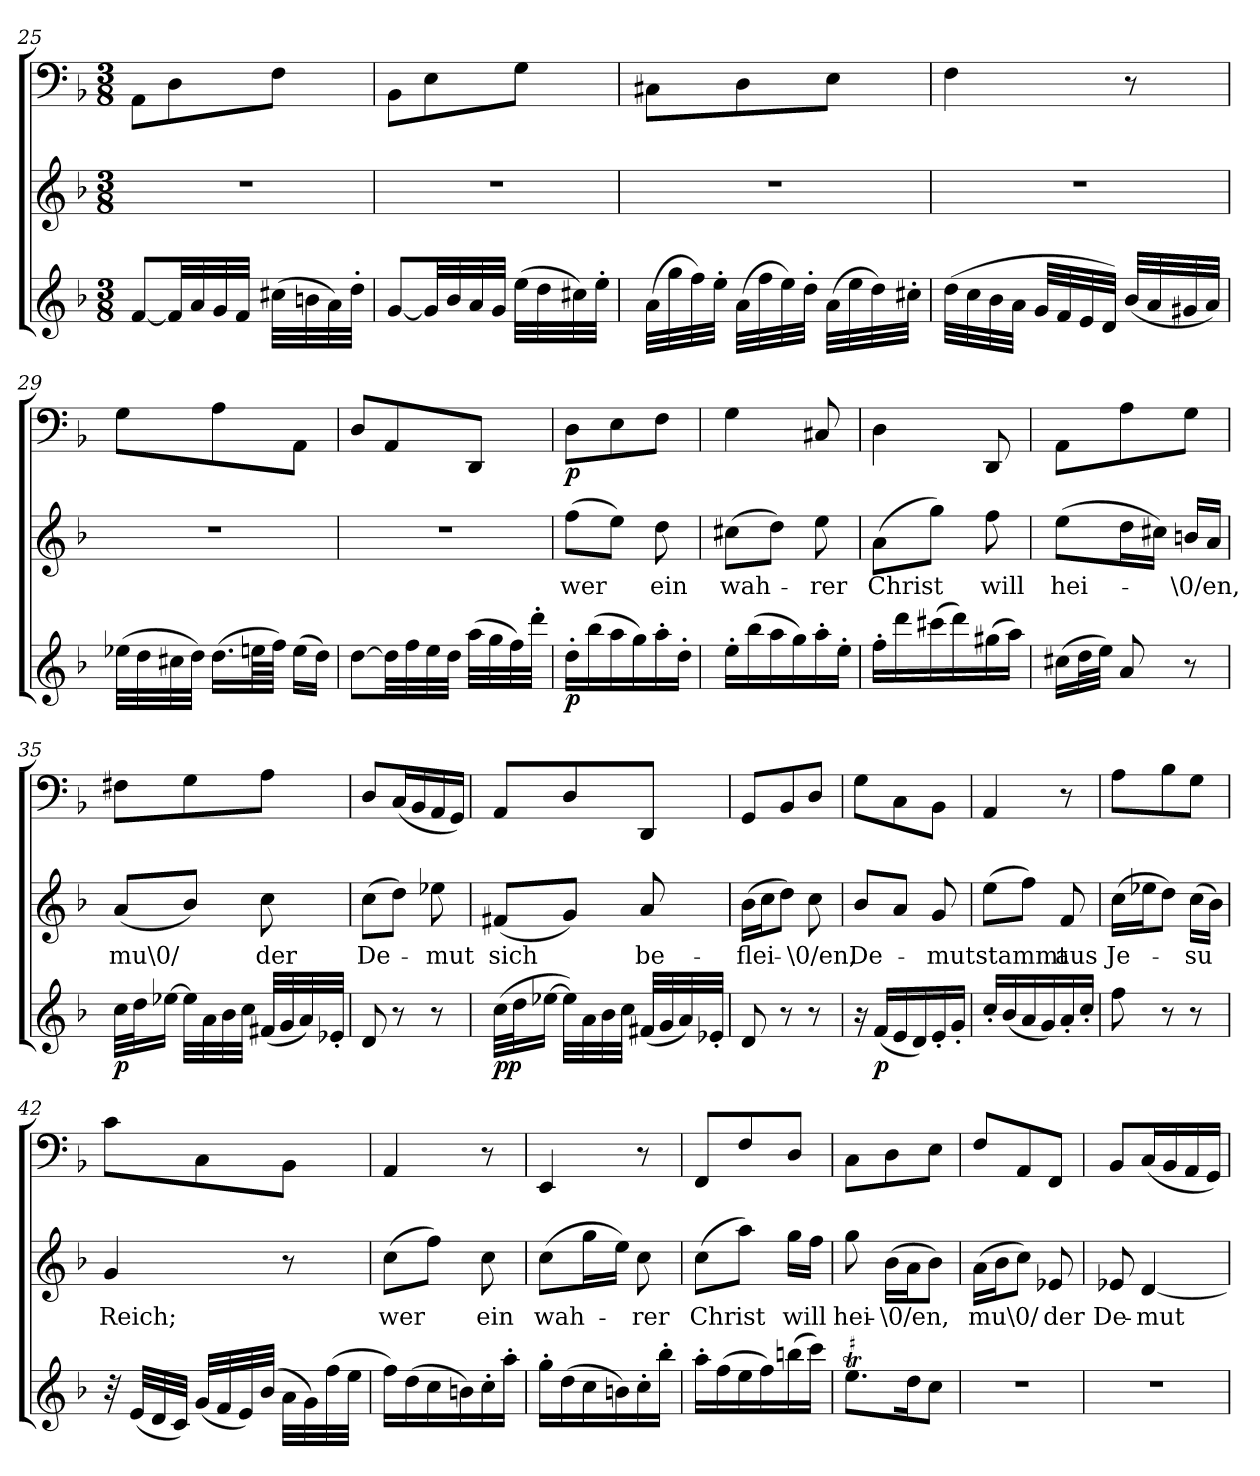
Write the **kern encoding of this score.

**kern	**dynam	**kern	**text	**kern	**dynam
*part3	*part3	*part2	*part2	*part1	*part1
*staff3	*staff3	*staff2	*staff2	*staff1	*staff1
*clefG2	*	*clefG2	*	*clefF4	*
*k[b-]	*	*k[b-]	*	*k[b-]	*
*d:	*	*d:	*	*d:	*
*M3/8	*	*M3/8	*	*M3/8	*
=25	=25	=25	=25	=25	=25
[8f/L	.	4.r	.	8AA\L	.
32f/LL]	.	.	.	8D\	.
32a/	.	.	.	.	.
32g/	.	.	.	.	.
32f/JJJ	.	.	.	.	.
(32cc#X\LLL	.	.	.	8F\J	.
32bn\	.	.	.	.	.
32a\)	.	.	.	.	.
32dd'\JJJ	.	.	.	.	.
=26	=26	=26	=26	=26	=26
[8g/L	.	4.r	.	8BB-\L	.
32g/LL]	.	.	.	8E\	.
32b-/	.	.	.	.	.
32a/	.	.	.	.	.
32g/JJJ	.	.	.	.	.
(32ee\LLL	.	.	.	8G\J	.
32dd\	.	.	.	.	.
32cc#X\)	.	.	.	.	.
32ee'\JJJ	.	.	.	.	.
=27	=27	=27	=27	=27	=27
(32a\LLL	.	4.r	.	8C#X\L	.
32gg\	.	.	.	.	.
32ff\)	.	.	.	.	.
32ee'\JJJ	.	.	.	.	.
(32a\LLL	.	.	.	8D\	.
32ff\	.	.	.	.	.
32ee\)	.	.	.	.	.
32dd'\JJJ	.	.	.	.	.
(32a\LLL	.	.	.	8E\J	.
32ee\	.	.	.	.	.
32dd\)	.	.	.	.	.
32cc#X'\JJJ	.	.	.	.	.
=28	=28	=28	=28	=28	=28
(32dd\LLL	.	4.r	.	4F\	.
32cc\	.	.	.	.	.
32b-\	.	.	.	.	.
32a\JJJ	.	.	.	.	.
32g/LLL	.	.	.	.	.
32f/	.	.	.	.	.
32e/	.	.	.	.	.
32d/JJJ)	.	.	.	.	.
(32b-/LLL	.	.	.	8r	.
32a/	.	.	.	.	.
32g#X/	.	.	.	.	.
32a/JJJ)	.	.	.	.	.
=29	=29	=29	=29	=29	=29
(32ee-X\LLL	.	4.r	.	8G\L	.
32dd\	.	.	.	.	.
32cc#X\	.	.	.	.	.
32dd\JJJ)	.	.	.	.	.
(16.dd\LL	.	.	.	8A\	.
64een\LL	.	.	.	.	.
64ff\JJJJ)	.	.	.	.	.
(16ee\LL	.	.	.	8AA\J	.
16dd\JJ)	.	.	.	.	.
=30	=30	=30	=30	=30	=30
[8dd\L	.	4.r	.	8D/L	.
32dd\LL]	.	.	.	8AA/	.
32ff\	.	.	.	.	.
32ee\	.	.	.	.	.
32dd\JJJ	.	.	.	.	.
(32aa\LLL	.	.	.	8DD/J	.
32gg\	.	.	.	.	.
32ff\)	.	.	.	.	.
32ddd'\JJJ	.	.	.	.	.
=31	=31	=31	=31	=31	=31
16dd'\LL	p	(8ff\L	wer	8D\L	p
(16bb-\	.	.	.	.	.
16aa\	.	8ee\J)	.	8E\	.
16gg\)	.	.	.	.	.
16aa'\	.	8dd\	ein	8F\J	.
16dd'\JJ	.	.	.	.	.
=32	=32	=32	=32	=32	=32
16ee'\LL	.	(8cc#X\L	wah-	4G\	.
(16bb-\	.	.	.	.	.
16aa\	.	8dd\J)	.	.	.
16gg\)	.	.	.	.	.
16aa'\	.	8ee\	-rer	8C#X/	.
16ee'\JJ	.	.	.	.	.
=33	=33	=33	=33	=33	=33
16ff'\LL	.	(8a\L	Christ	4D\	.
16ddd\	.	.	.	.	.
(16ccc#X\	.	8gg\J)	.	.	.
16ddd\)	.	.	.	.	.
(16gg#X\	.	8ff\	will	8DD/	.
16aa\JJ)	.	.	.	.	.
=34	=34	=34	=34	=34	=34
(16cc#X\LL	.	(8ee\L	hei-	8AA\L	.
32dd\L	.	.	.	.	.
32ee\JJJ)	.	.	.	.	.
8a/	.	16dd\L	.	8A\	.
.	.	16cc#X\JJ)	.	.	.
8r	.	16bn/LL	-\0/en,	8G\J	.
.	.	16a/JJ	.	.	.
=35	=35	=35	=35	=35	=35
32cc\LLL	p	(8a/L	mu\0/	8F#X\L	.
32dd\J	.	.	.	.	.
[16ee-X\JJ	.	.	.	.	.
32ee-\LLL]	.	8b-/J)	.	8G\	.
32a\	.	.	.	.	.
32b-\	.	.	.	.	.
32cc\JJJ	.	.	.	.	.
(32f#X/LLL	.	8cc\	der	8A\J	.
32g/	.	.	.	.	.
32a/)	.	.	.	.	.
32e-X'/JJJ	.	.	.	.	.
=36	=36	=36	=36	=36	=36
8d/	.	(8cc\L	De-	8D/L	.
8r	.	8dd\J)	.	(16C/L	.
.	.	.	.	16BB-/	.
8r	.	8ee-X\	-mut	16AA/	.
.	.	.	.	16GG/JJ)	.
=37	=37	=37	=37	=37	=37
(32cc\LLL	pp	(8f#X/L	sich	8AA/L	.
32dd\J	.	.	.	.	.
[16ee-X\JJ	.	.	.	.	.
32ee-\LLL])	.	8g/J)	.	8D/	.
32a\	.	.	.	.	.
32b-\	.	.	.	.	.
32cc\JJJ	.	.	.	.	.
(32f#X/LLL	.	8a/	be-	8DD/J	.
32g/	.	.	.	.	.
32a/)	.	.	.	.	.
32e-X'/JJJ	.	.	.	.	.
=38	=38	=38	=38	=38	=38
8d/	.	(16b-\LL	-flei-	8GG/L	.
.	.	16cc\J	.	.	.
8r	.	8dd\J)	.	8BB-/	.
8r	.	8cc\	-\0/en,	8D/J	.
=39	=39	=39	=39	=39	=39
16r	.	8b-/L	De-	8G\L	.
(16f/LL	p	.	.	.	.
16e/	.	8a/J	.	8C\	.
16d/)	.	.	.	.	.
16e'/	.	8g/	-mut	8BB-\J	.
16g'/JJ	.	.	.	.	.
=40	=40	=40	=40	=40	=40
16cc'/LL	.	(8ee\L	stammt	4AA/	.
(16b-/	.	.	.	.	.
16a/	.	8ff\J)	.	.	.
16g/)	.	.	.	.	.
16a'/	.	8f/	aus	8r	.
16cc'/JJ	.	.	.	.	.
=41	=41	=41	=41	=41	=41
8ff\	.	(16cc\LL	Je-	8A\L	.
.	.	16ee-X\J	.	.	.
8r	.	8dd\J)	.	8B-\	.
8r	.	(16cc\LL	-su	8G\J	.
.	.	16b-\JJ)	.	.	.
=42	=42	=42	=42	=42	=42
32r	.	4g/	Reich;	8c\L	.
(32e/LLL	.	.	.	.	.
32d/	.	.	.	.	.
32c/JJJ)	.	.	.	.	.
(32g/LLL	.	.	.	8C\	.
32f/	.	.	.	.	.
32e/)	.	.	.	.	.
(32b-/JJJ	.	.	.	.	.
32a\LLL	.	8r	.	8BB-\J	.
32g\)	.	.	.	.	.
(32ff\	.	.	.	.	.
32ee\JJJ	.	.	.	.	.
=43	=43	=43	=43	=43	=43
16ff\LL)	.	(8cc\L	wer	4AA/	.
(16dd\	.	.	.	.	.
16cc\	.	8ff\J)	.	.	.
16bn\)	.	.	.	.	.
16cc'\	.	8cc\	ein	8r	.
16aa'\JJ	.	.	.	.	.
=44	=44	=44	=44	=44	=44
16gg'\LL	.	(8cc\L	wah-	4EE/	.
(16dd\	.	.	.	.	.
16cc\	.	16gg\L	.	.	.
16bn\)	.	16ee\JJ)	.	.	.
16cc'\	.	8cc\	-rer	8r	.
16bb-'\JJ	.	.	.	.	.
=45	=45	=45	=45	=45	=45
16aa'\LL	.	(8cc\L	Christ	8FF/L	.
(16ff\	.	.	.	.	.
16ee\	.	8aa\J)	.	8F/	.
16ff\)	.	.	.	.	.
(16bbn\	.	16gg\LL	will	8D/J	.
16ccc\JJ)	.	16ff\JJ	.	.	.
=46	=46	=46	=46	=46	=46
!LO:TR:acc=#	!	!	!	!	!
8.eeT\L	.	8gg\	hei-	8C\L	.
.	.	(16b-\LL	-\0/en,	8D\	.
16dd\K	.	16a\J	.	.	.
8cc\J	.	8b-\J)	.	8E\J	.
=47	=47	=47	=47	=47	=47
4.r	.	(16a\LL	mu\0/	8F/L	.
.	.	16b-\J	.	.	.
.	.	8cc\J)	.	8AA/	.
.	.	8e-X/	der	8FF/J	.
=48	=48	=48	=48	=48	=48
4.r	.	8e-X/	De-	8BB-/L	.
.	.	[4d/	-mut	(16C/L	.
.	.	.	.	16BB-/	.
.	.	.	.	16AA/	.
.	.	.	.	16GG/JJ)	.
=	=	=	=	=	=
*-	*-	*-	*-	*-	*-
